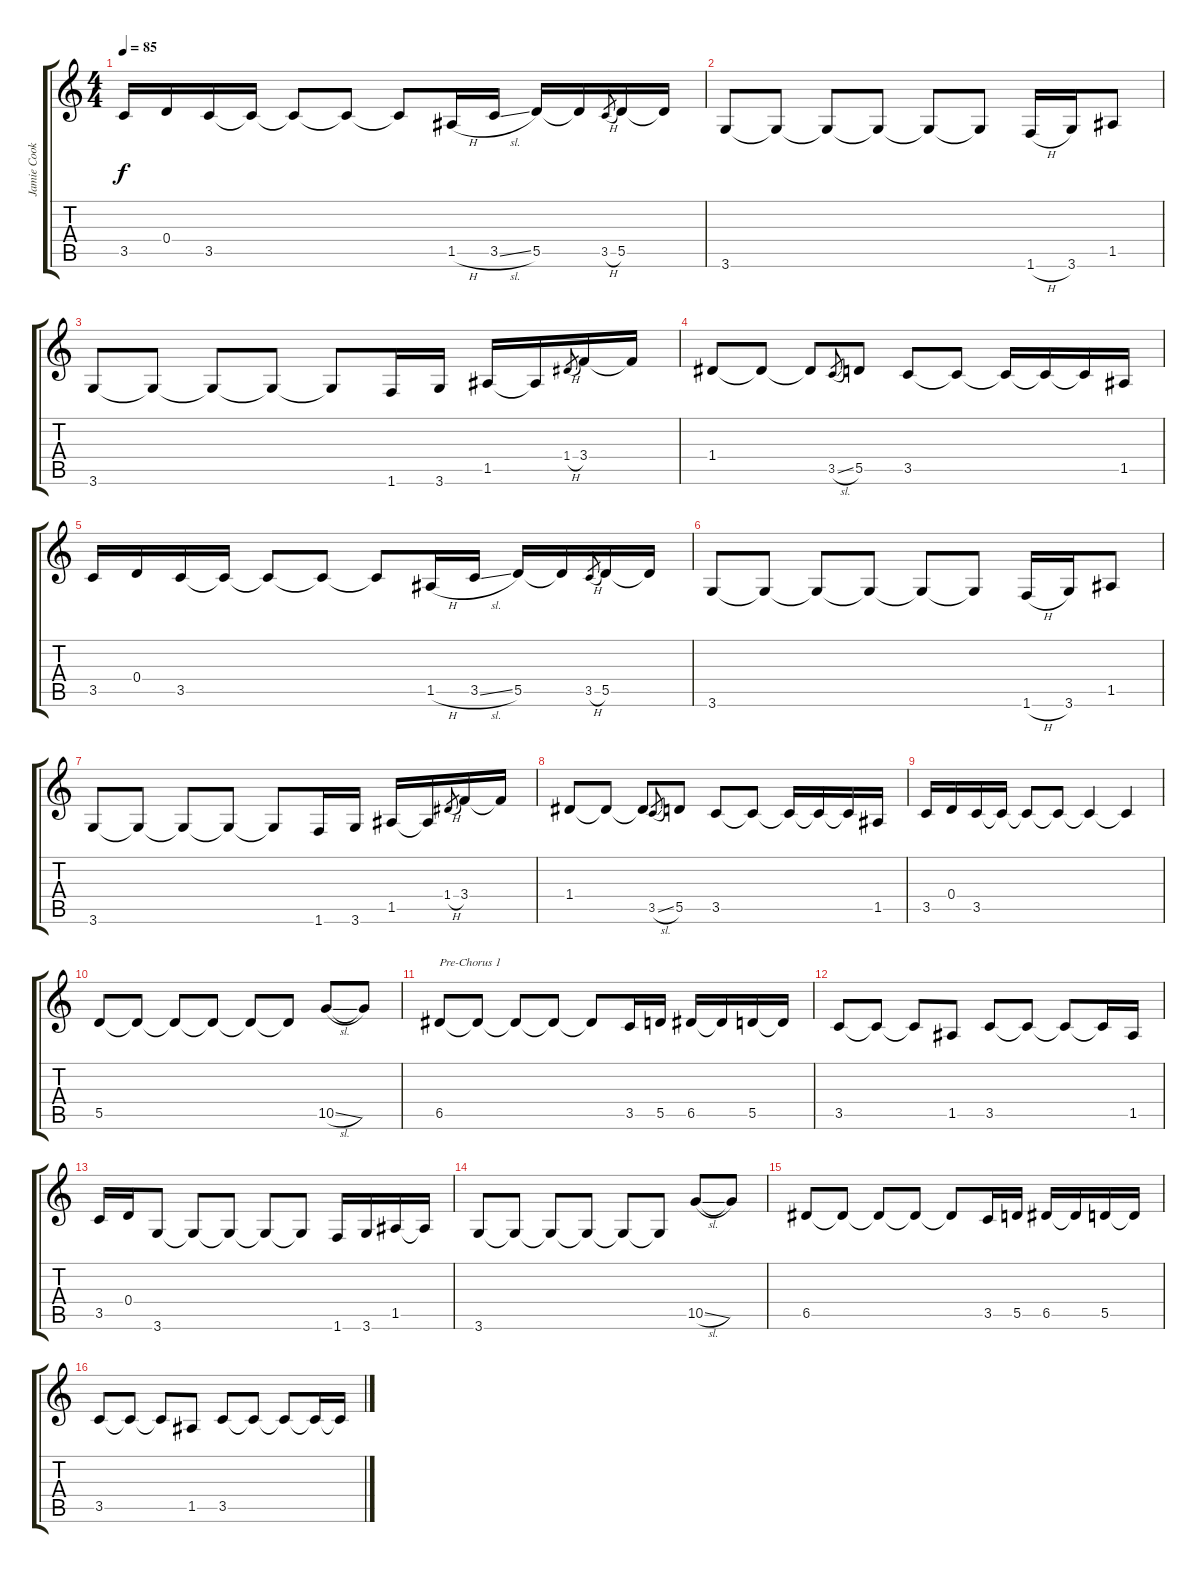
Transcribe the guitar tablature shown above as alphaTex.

\track ("Jamie Cook" "Jamie Cook") {instrument overdrivenguitar}
\staff {score tabs}
\tuning (E4 B3 G3 D3 A2 E2) {hide}
\ts (4 4)
\tempo 85
\clef g2
\ks c
3.5.16{dy f} 0.4.16 3.5.16 3.5{t}.16 3.5{t}.8 3.5{t}.8 3.5{t}.8 1.5{h}.16 3.5{sl}.16 5.5.16 5.5{t}.16 3.5{h}.8{gr} 5.5.16 5.5{t}.16 |
3.6.8 3.6{t}.8 3.6{t}.8 3.6{t}.8 3.6{t}.8 3.6{t}.8 1.6{h}.16 3.6.16 1.5.8 |
3.6.8 3.6{t}.8 3.6{t}.8 3.6{t}.8 3.6{t}.8 1.6.16 3.6.16 1.5.16 1.5{t}.16 1.4{h}.8{gr} 3.4.16 3.4{t}.16 |
1.4.8 1.4{t}.8 1.4{t}.8 3.5{sl}.8{gr} 5.5.8 3.5.8 3.5{t}.8 3.5{t}.16 3.5{t}.16 3.5{t}.16 1.5.16 |
3.5.16 0.4.16 3.5.16 3.5{t}.16 3.5{t}.8 3.5{t}.8 3.5{t}.8 1.5{h}.16 3.5{sl}.16 5.5.16 5.5{t}.16 3.5{h}.8{gr} 5.5.16 5.5{t}.16 |
3.6.8 3.6{t}.8 3.6{t}.8 3.6{t}.8 3.6{t}.8 3.6{t}.8 1.6{h}.16 3.6.16 1.5.8 |
3.6.8 3.6{t}.8 3.6{t}.8 3.6{t}.8 3.6{t}.8 1.6.16 3.6.16 1.5.16 1.5{t}.16 1.4{h}.8{gr} 3.4.16 3.4{t}.16 |
1.4.8 1.4{t}.8 1.4{t}.8 3.5{sl}.8{gr} 5.5.8 3.5.8 3.5{t}.8 3.5{t}.16 3.5{t}.16 3.5{t}.16 1.5.16 |
3.5.16 0.4.16 3.5.16 3.5{t}.16 3.5{t}.8 3.5{t}.8 3.5{t}.4 3.5{t}.4 |
5.5.8 5.5{t}.8 5.5{t}.8 5.5{t}.8 5.5{t}.8 5.5{t}.8 10.5{sl}.8 10.5{t}.8 |
6.5.8{txt "Pre-Chorus 1"} 6.5{t}.8 6.5{t}.8 6.5{t}.8 6.5{t}.8 3.5.16 5.5.16 6.5.16 6.5{t}.16 5.5.16 5.5{t}.16 |
3.5.8 3.5{t}.8 3.5{t}.8 1.5.8 3.5.8 3.5{t}.8 3.5{t}.8 3.5{t}.16 1.5.16 |
3.5.16 0.4.16 3.6.8 3.6{t}.8 3.6{t}.8 3.6{t}.8 3.6{t}.8 1.6.16 3.6.16 1.5.16 1.5{t}.16 |
3.6.8 3.6{t}.8 3.6{t}.8 3.6{t}.8 3.6{t}.8 3.6{t}.8 10.5{sl}.8 10.5{t}.8 |
6.5.8 6.5{t}.8 6.5{t}.8 6.5{t}.8 6.5{t}.8 3.5.16 5.5.16 6.5.16 6.5{t}.16 5.5.16 5.5{t}.16 |
3.5.8 3.5{t}.8 3.5{t}.8 1.5.8 3.5.8 3.5{t}.8 3.5{t}.8 3.5{t}.16 3.5{t}.16
